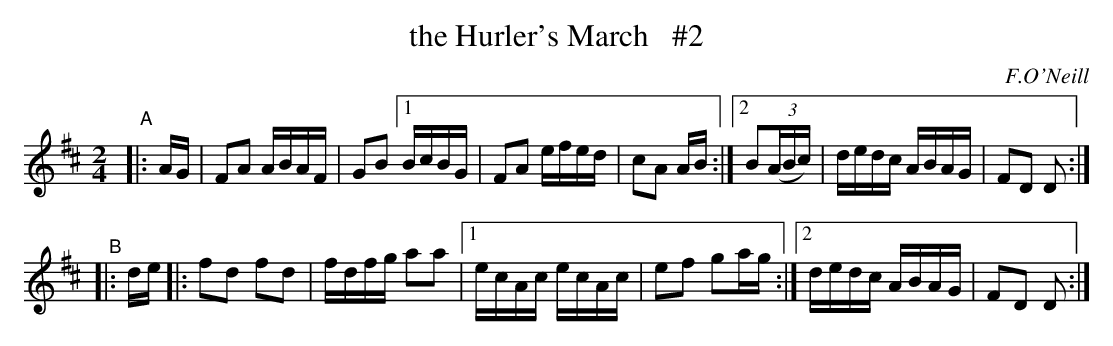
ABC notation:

X:1
T: the Hurler's March   #2
O: F.O'Neill
M: 2/4
L: 1/16
K: D
"^A"|: AG | F2A2 ABAF | G2B2 [1 BcBG | F2A2 efed | c2A2 AB :|[2 B2((3ABc) | dedc ABAG | F2D2 D2 :|
"^B"|: de |: f2d2 f2d2 | fdfg a2a2 |1 ecAc ecAc | e2f2 g2ag :|2 dedc ABAG | F2D2 D2 :|
